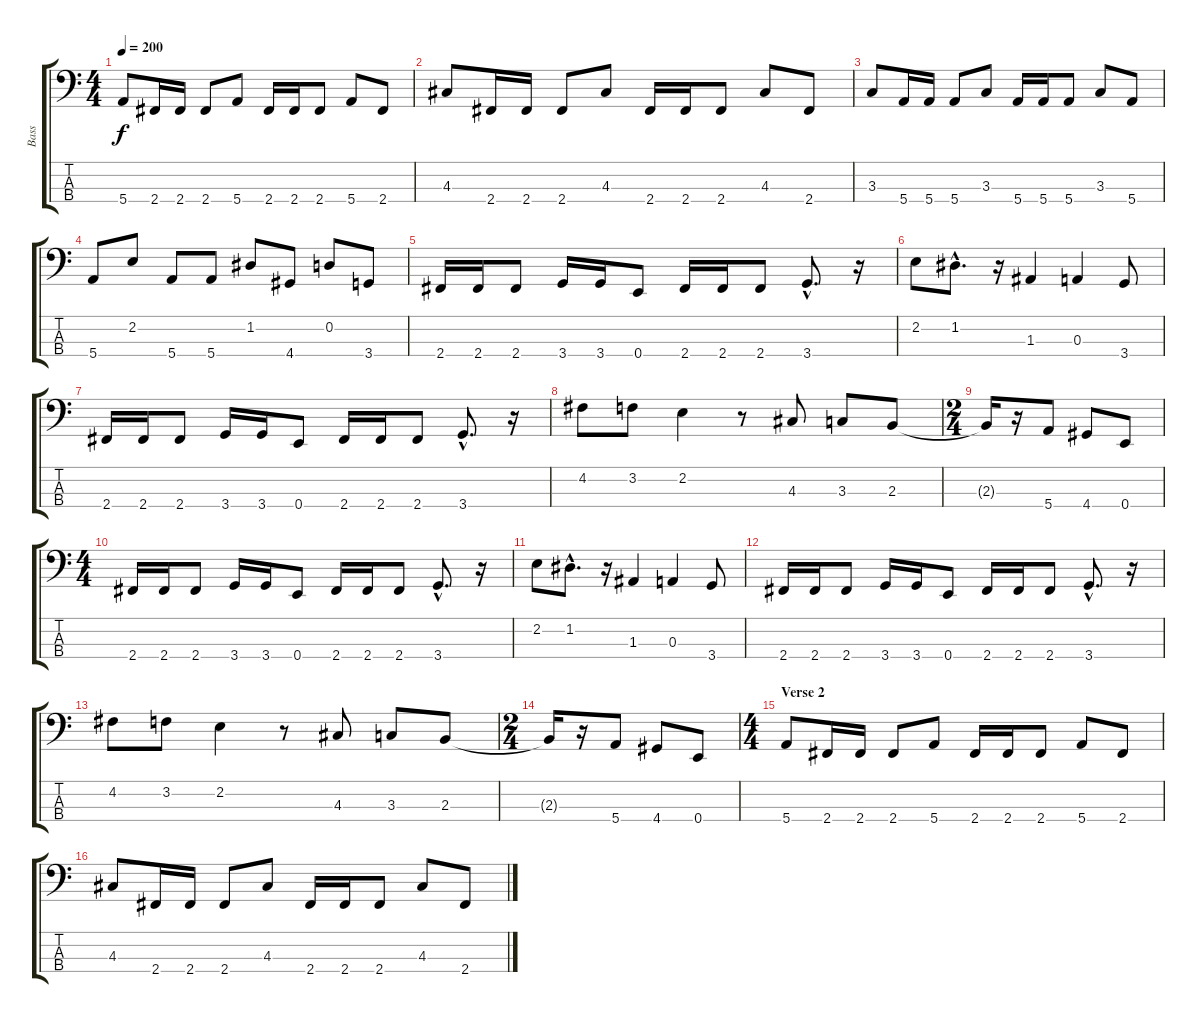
\track ("Bass" "Bass") {instrument electricbassfinger}
\staff {score tabs}
\tuning (G2 D2 A1 E1) {hide}
\ts (4 4)
\tempo 200
\clef f4
\ks c
5.4.8{dy f} 2.4.16 2.4.16 2.4.8 5.4.8 2.4.16 2.4.16 2.4.8 5.4.8 2.4.8 |
4.3.8 2.4.16 2.4.16 2.4.8 4.3.8 2.4.16 2.4.16 2.4.8 4.3.8 2.4.8 |
3.3.8 5.4.16 5.4.16 5.4.8 3.3.8 5.4.16 5.4.16 5.4.8 3.3.8 5.4.8 |
5.4.8 2.2.8 5.4.8 5.4.8 1.2.8 4.4.8 0.2.8 3.4.8 |
2.4.16 2.4.16 2.4.8 3.4.16 3.4.16 0.4.8 2.4.16 2.4.16 2.4.8 3.4{hac}.8{d} r.16 |
2.2.8 1.2{hac}.8{d} r.16 1.3.4 0.3.4 3.4.8 |
2.4.16 2.4.16 2.4.8 3.4.16 3.4.16 0.4.8 2.4.16 2.4.16 2.4.8 3.4{hac}.8{d} r.16 |
4.2.8 3.2.8 2.2.4 r.8 4.3.8 3.3.8 2.3.8 |
\ts (2 4)
2.3{t}.16 r.16 5.4.8 4.4.8 0.4.8 |
\ts (4 4)
2.4.16 2.4.16 2.4.8 3.4.16 3.4.16 0.4.8 2.4.16 2.4.16 2.4.8 3.4{hac}.8{d} r.16 |
2.2.8 1.2{hac}.8{d} r.16 1.3.4 0.3.4 3.4.8 |
2.4.16 2.4.16 2.4.8 3.4.16 3.4.16 0.4.8 2.4.16 2.4.16 2.4.8 3.4{hac}.8{d} r.16 |
4.2.8 3.2.8 2.2.4 r.8 4.3.8 3.3.8 2.3.8 |
\ts (2 4)
2.3{t}.16 r.16 5.4.8 4.4.8 0.4.8 |
\ts (4 4)
\section ("" "Verse 2")
5.4.8 2.4.16 2.4.16 2.4.8 5.4.8 2.4.16 2.4.16 2.4.8 5.4.8 2.4.8 |
4.3.8 2.4.16 2.4.16 2.4.8 4.3.8 2.4.16 2.4.16 2.4.8 4.3.8 2.4.8
